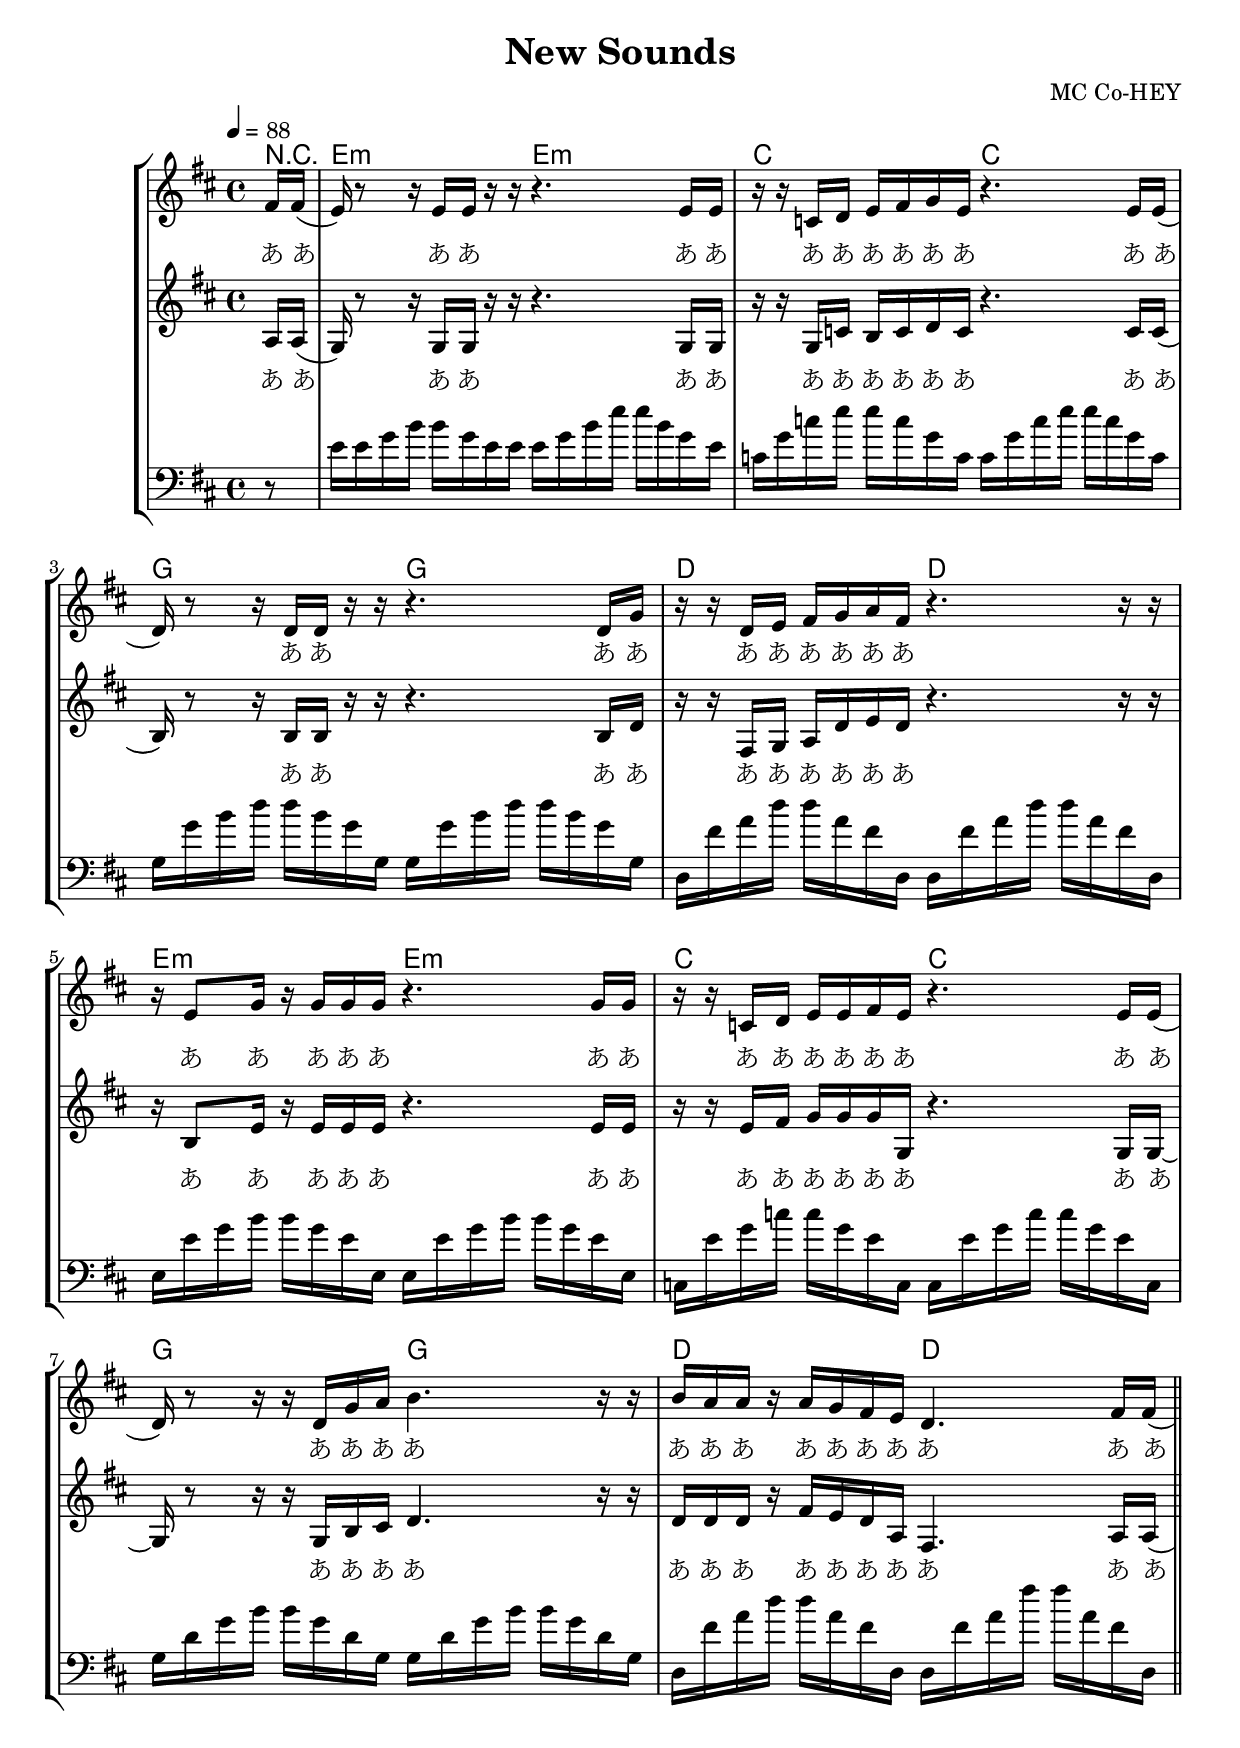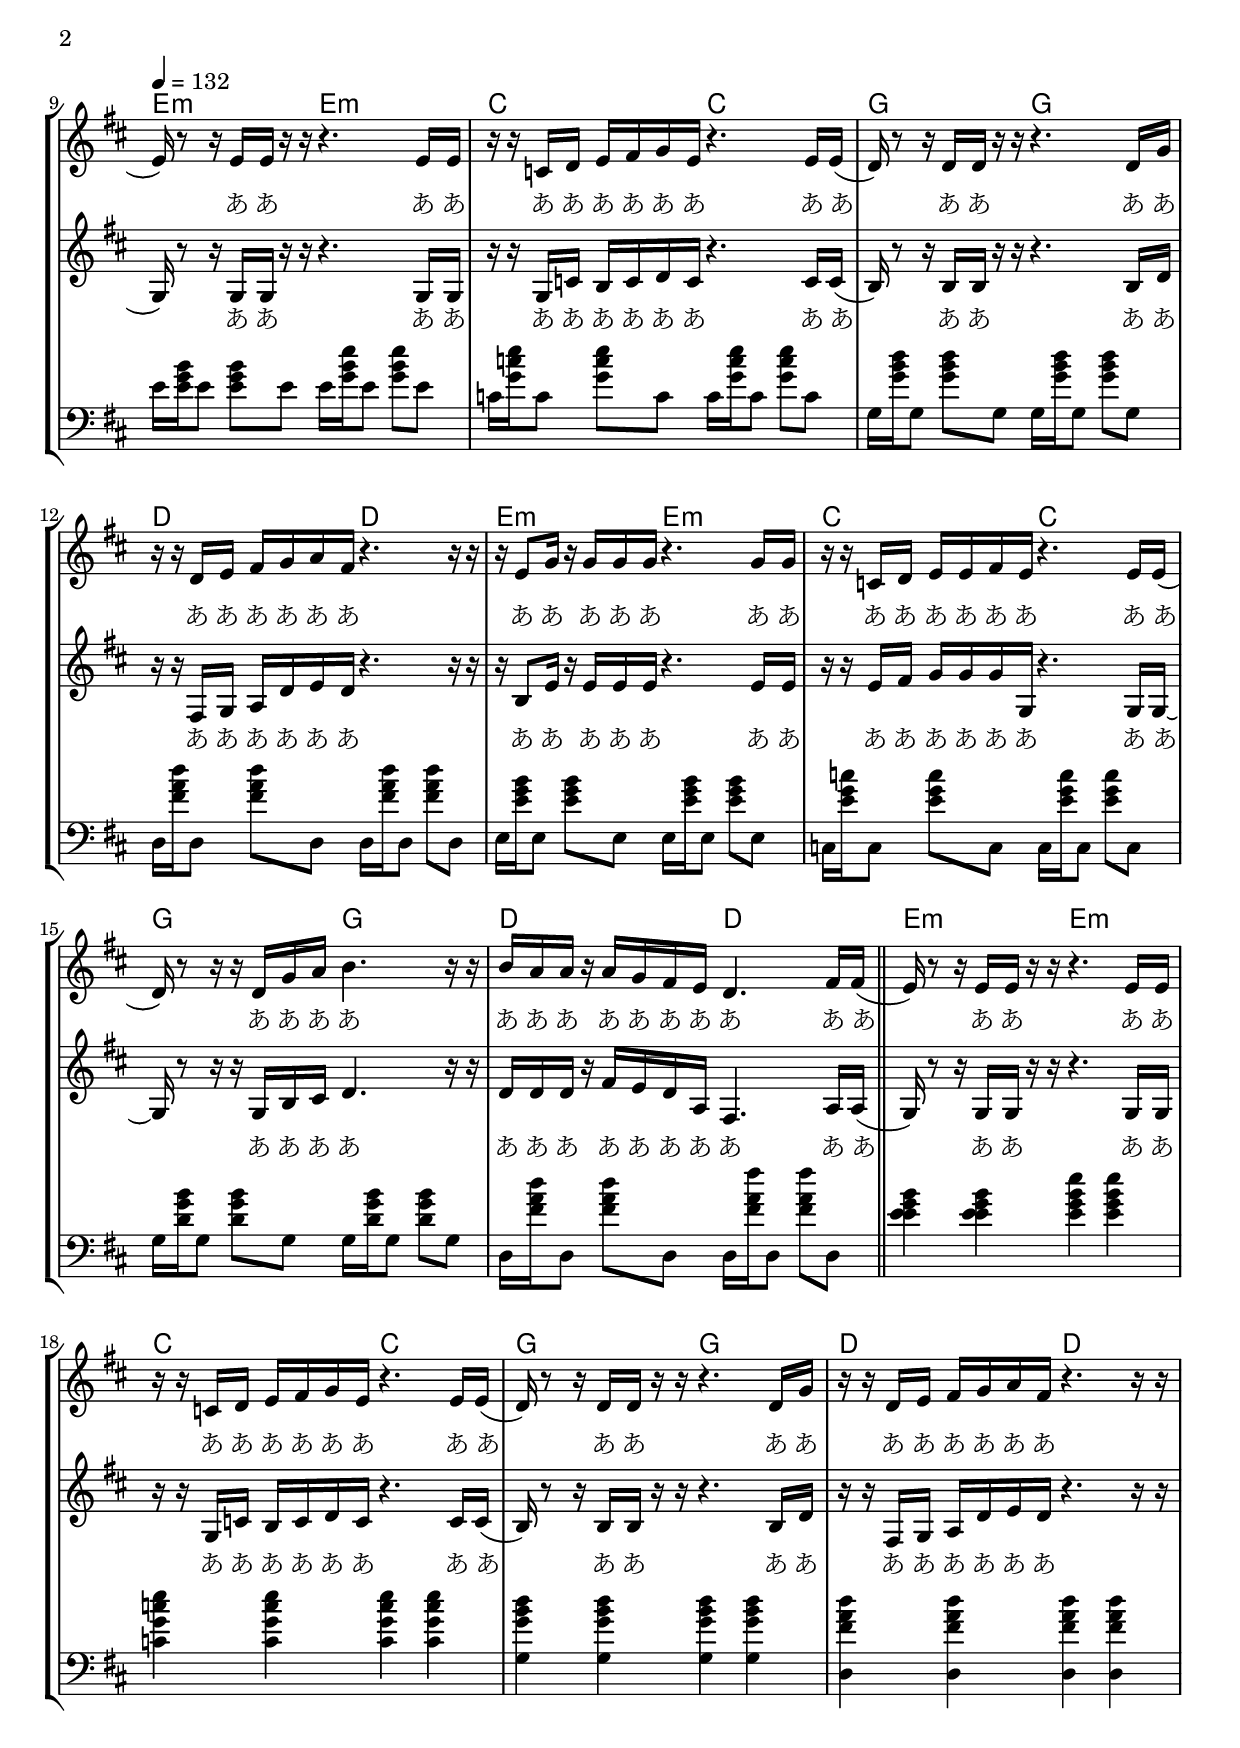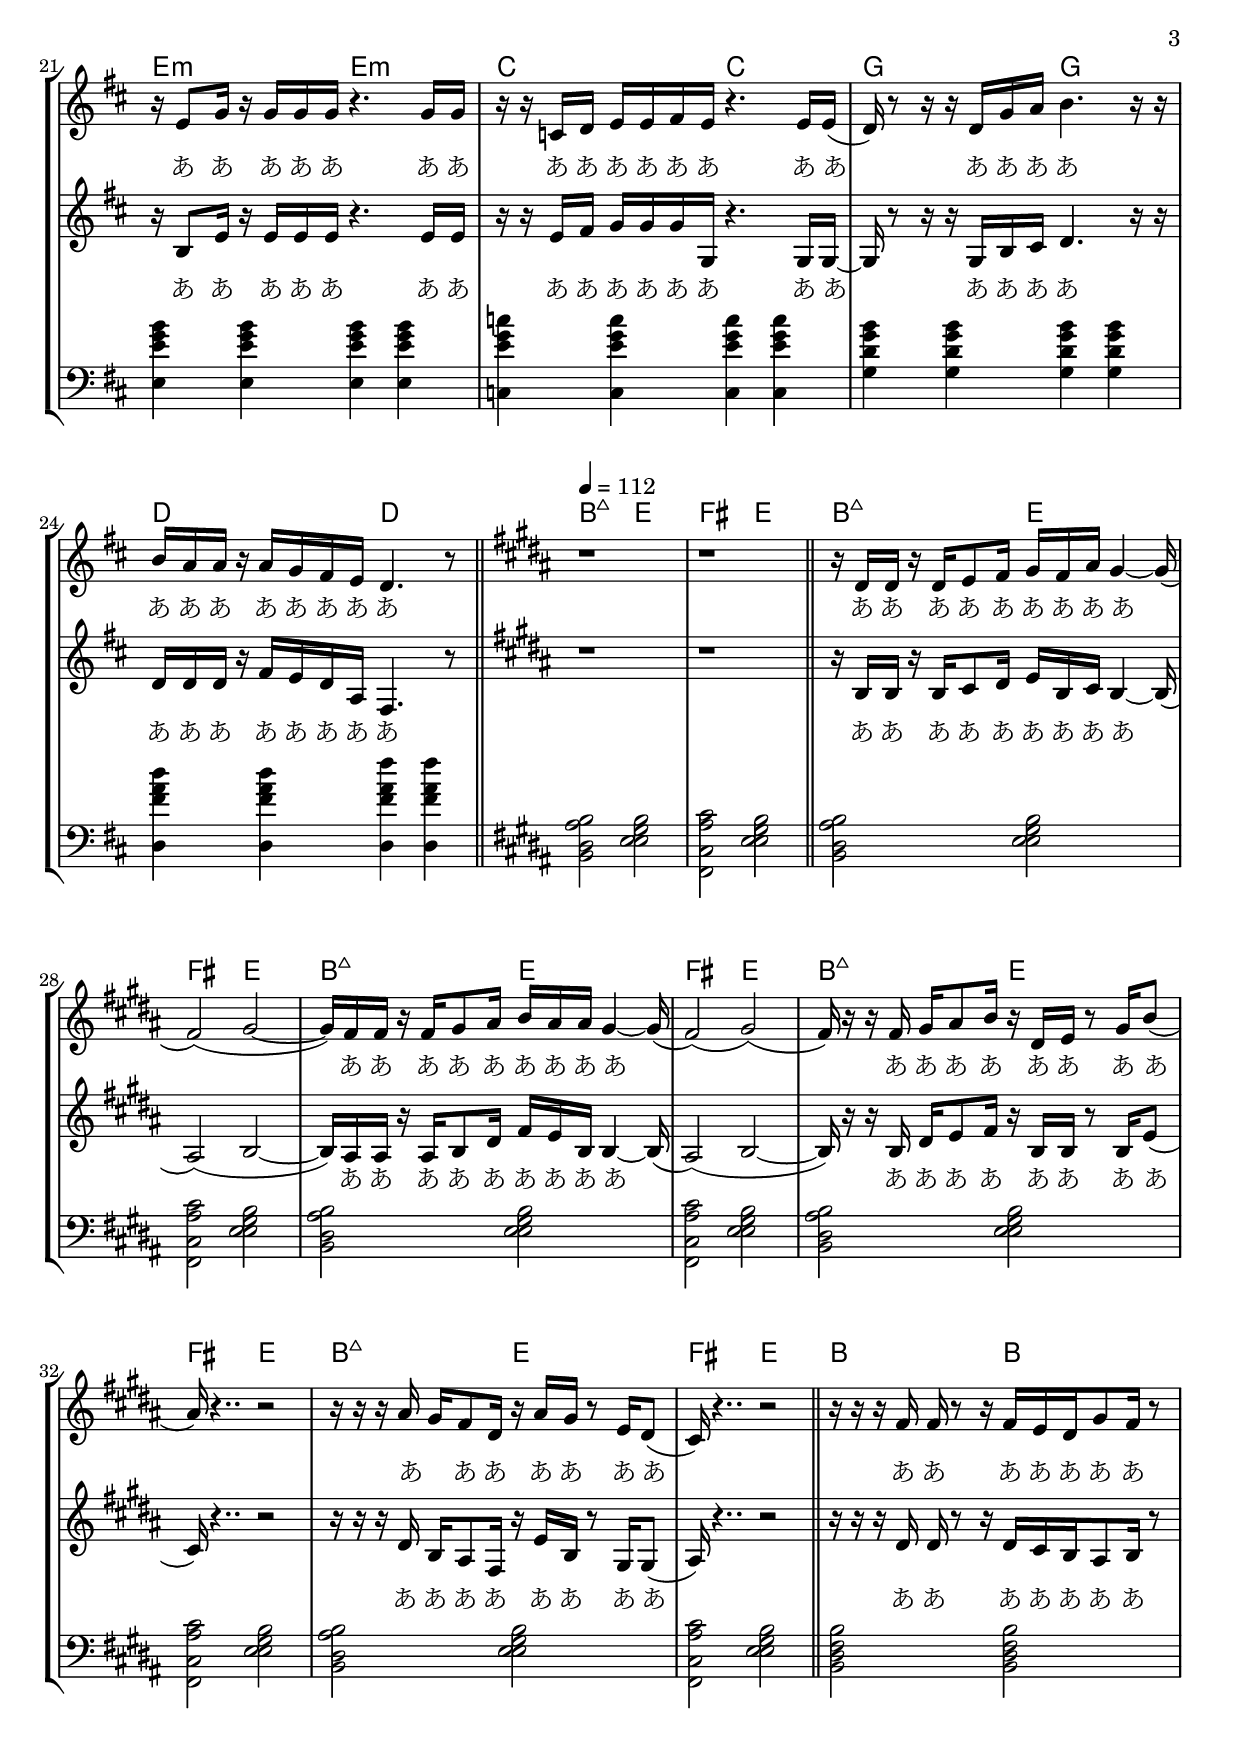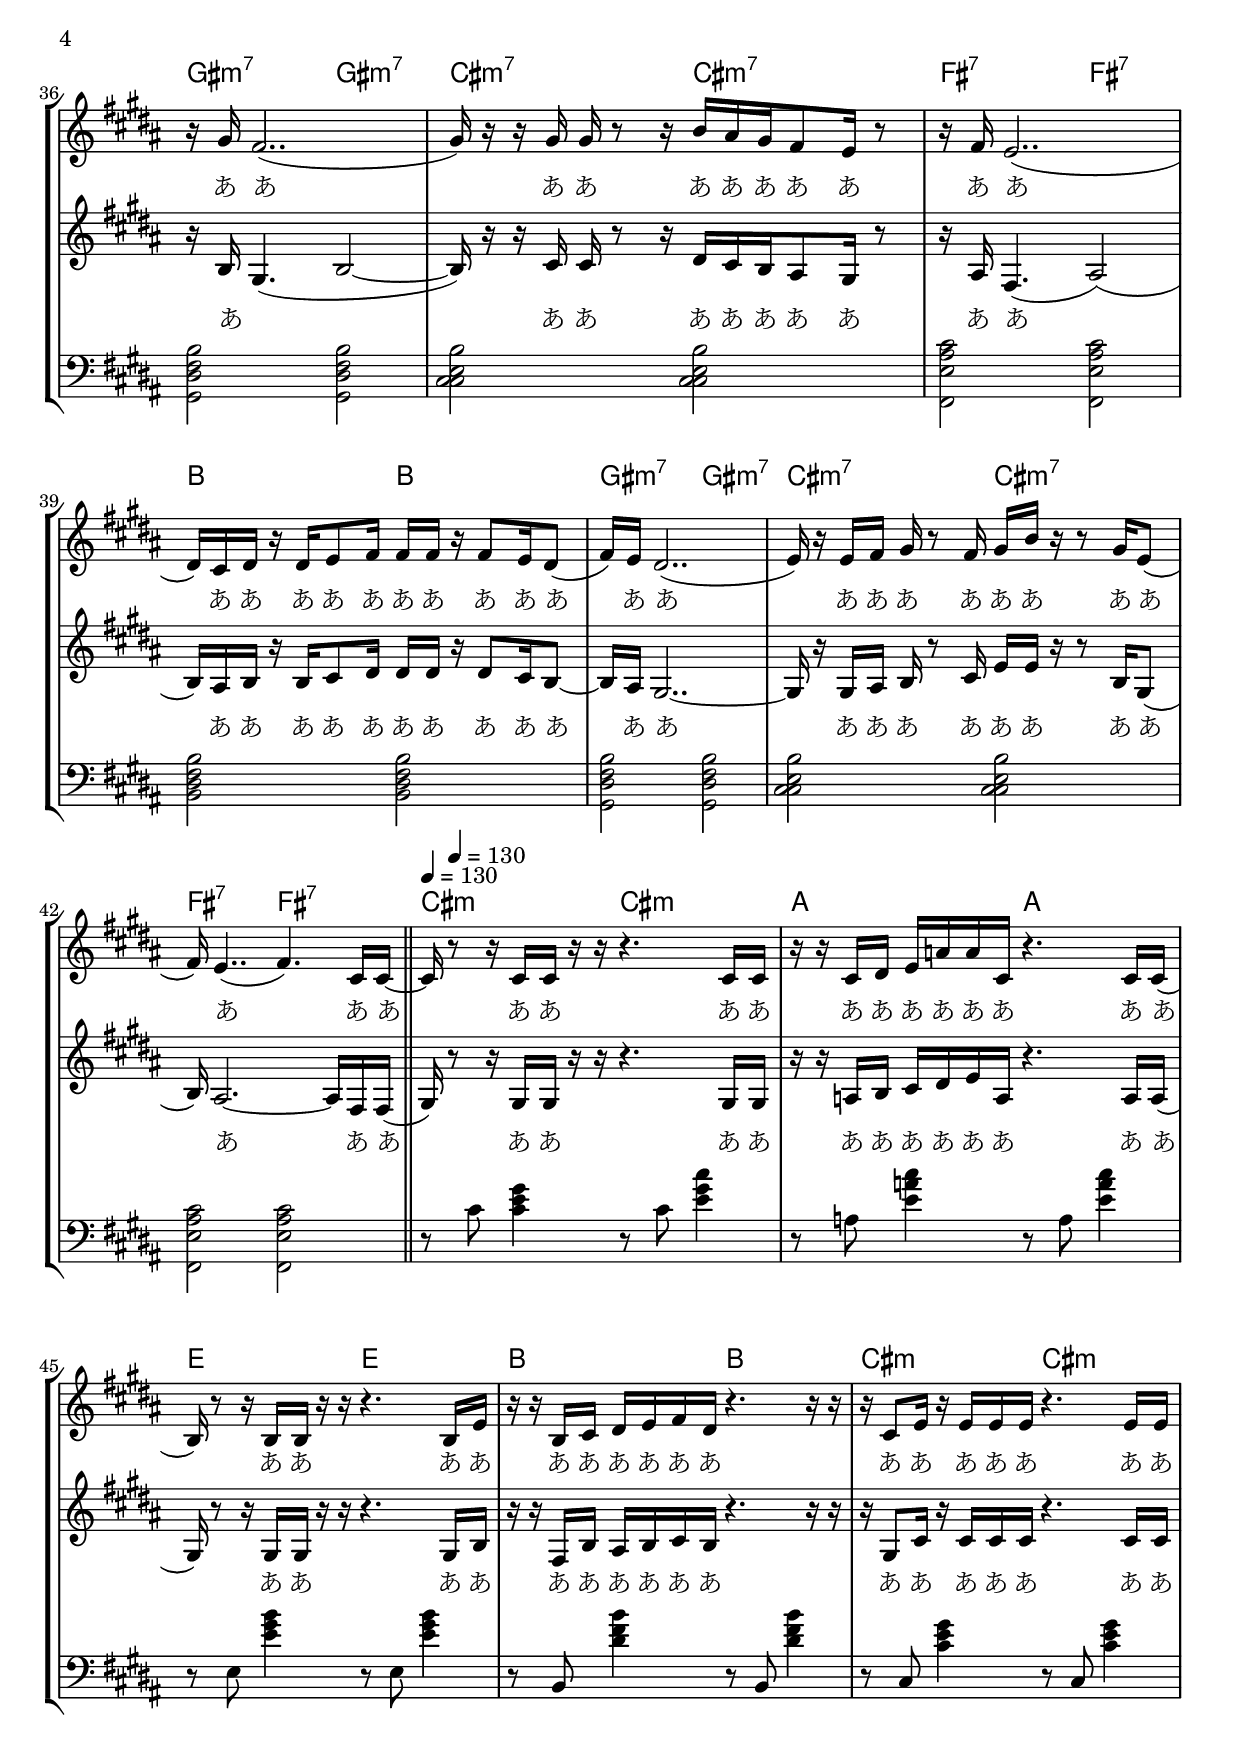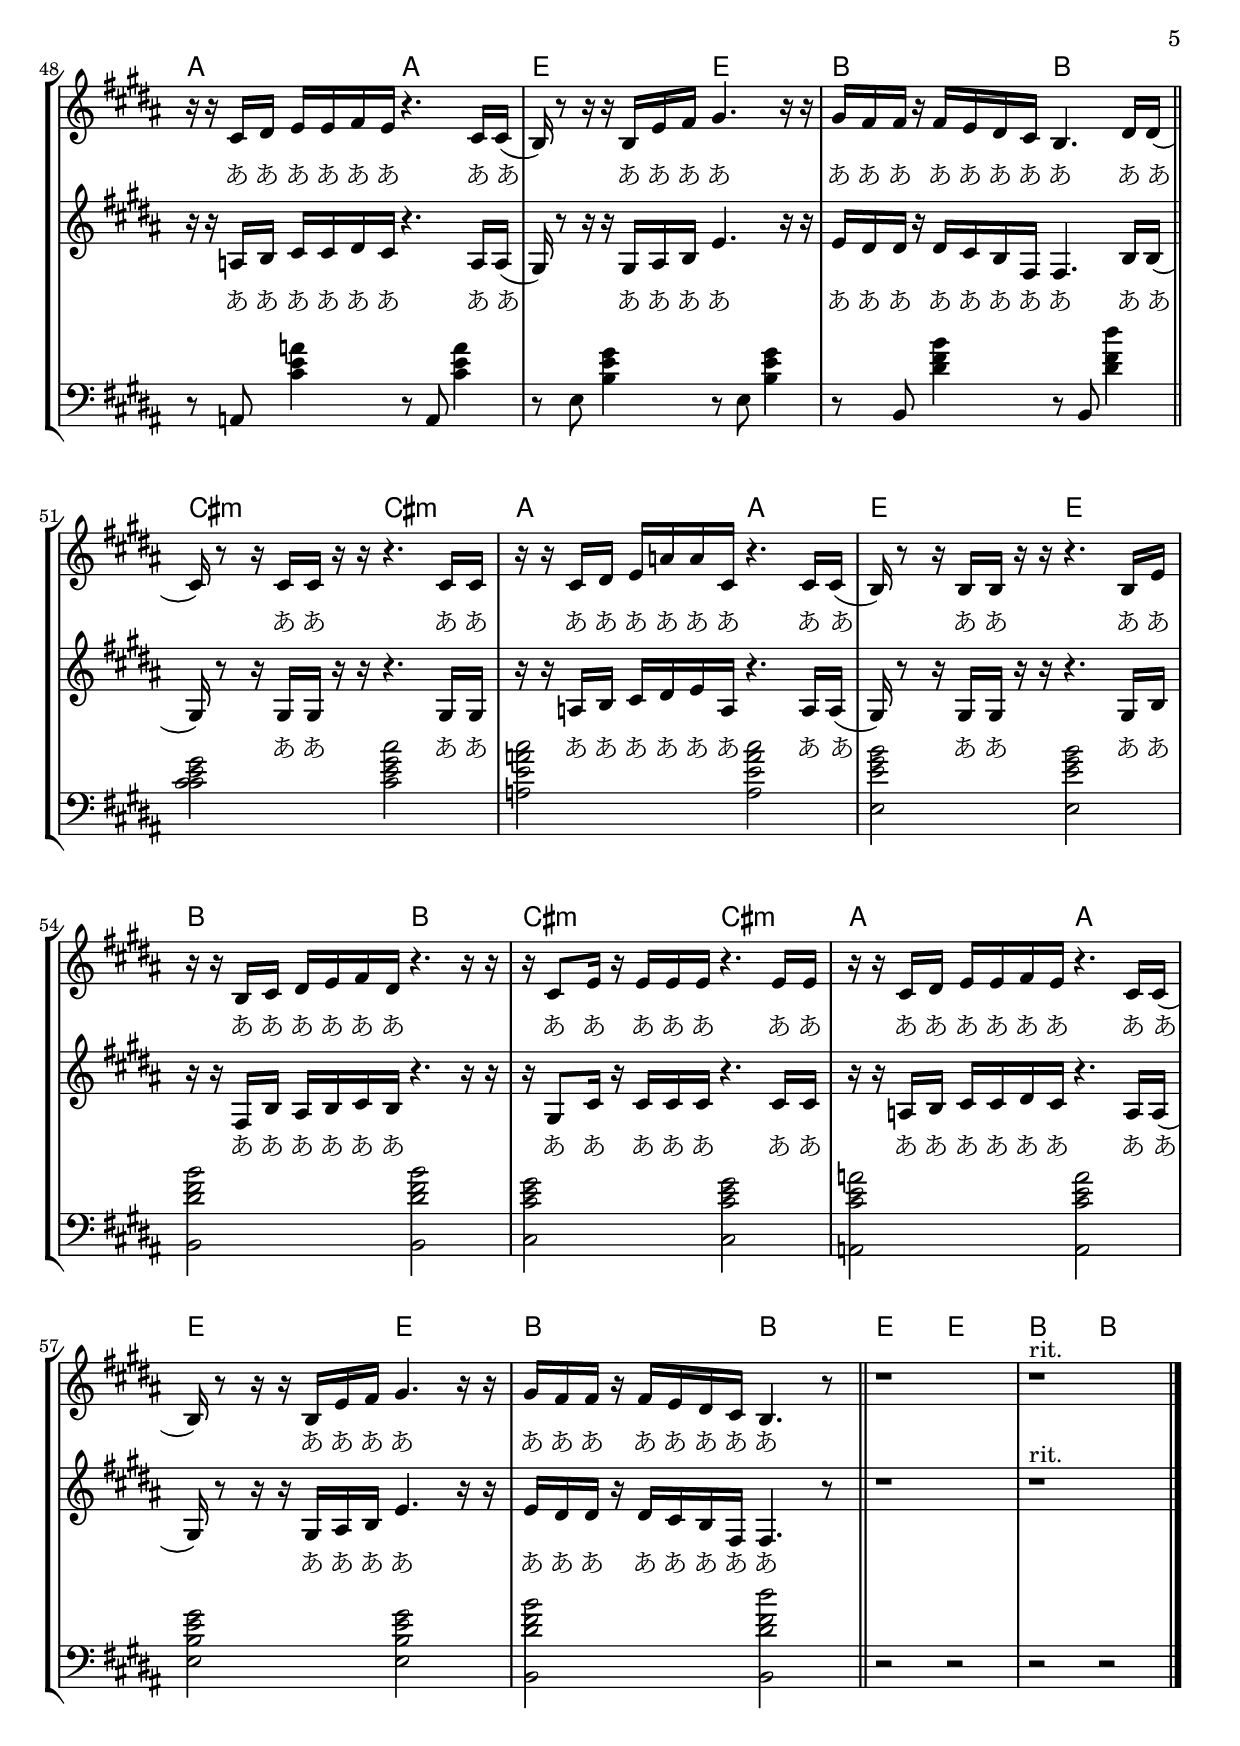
\version "2.12.1"

\header {
	title = \markup {"New Sounds"}
	composer = \markup \center-column {"MC Co-HEY"}
}

harmony = \chordmode {
		r8e2:m e:m c c g g d d e:m e:m c c g g d d 

	e:m e:m c c g g d d e:m e:m c c g g d d 

	e:m e:m c c g g d d e:m e:m c c g g d d 

	b:maj7 e fis e 

	b:maj7 e fis e b:maj7 e fis e b:maj7 e fis e b:maj7 e fis e 

	b b gis:min7 gis:min7 cis:min7 cis:min7 fis:7 fis:7 b b gis:min7 gis:min7 cis:min7 cis:min7 fis:7 fis:7 

	cis:m cis:m a a e e b b cis:m cis:m a a e e b b 

	cis:m cis:m a a e e b b cis:m cis:m a a e e b b 

	e e b b 
}

melody = {
	\set Staff.midiInstrument = #"Muted Trumpet"
	\partial 8*1
		\key d \major
	\tempo 4 = 88
fis'16  fis'16 
	(e'16)  r8  r16  e'16  e'16  r16  r16  r4.  e'16  e'16 
	r16  r16  c'16  d'16  e'16  fis'16  g'16  e'16  r4.  e'16  e'16 
	(d'16)  r8  r16  d'16  d'16  r16  r16  r4.  d'16  g'16 
	r16  r16  d'16  e'16  fis'16  g'16  a'16  fis'16  r4.  r16  r16 
	r16  e'8  g'16  r16  g'16  g'16  g'16  r4.  g'16  g'16 
	r16  r16  c'16  d'16  e'16  e'16  fis'16  e'16  r4.  e'16  e'16 
	(d'16)  r8  r16  r16  d'16  g'16  a'16  b'4.  r16  r16 
	b'16  a'16  a'16  r16  a'16  g'16  fis'16  e'16  d'4.  	\set Staff.midiInstrument = #"Lead 8 (bass+lead)"
	fis'16  fis'16 
	(	\tempo 4 = 132
e'16)  r8  r16  e'16  e'16  r16  r16  r4.  e'16  e'16 
	r16  r16  c'16  d'16  e'16  fis'16  g'16  e'16  r4.  e'16  e'16 
	(d'16)  r8  r16  d'16  d'16  r16  r16  r4.  d'16  g'16 
	r16  r16  d'16  e'16  fis'16  g'16  a'16  fis'16  r4.  r16  r16 
	r16  e'8  g'16  r16  g'16  g'16  g'16  r4.  g'16  g'16 
	r16  r16  c'16  d'16  e'16  e'16  fis'16  e'16  r4.  e'16  e'16 
	(d'16)  r8  r16  r16  d'16  g'16  a'16  b'4.  r16  r16 
	b'16  a'16  a'16  r16  a'16  g'16  fis'16  e'16  d'4.  	\set Staff.midiInstrument = #"Lead 8 (bass+lead)"
	fis'16  fis'16 
	(e'16)  r8  r16  e'16  e'16  r16  r16  r4.  e'16  e'16 
	r16  r16  c'16  d'16  e'16  fis'16  g'16  e'16  r4.  e'16  e'16 
	(d'16)  r8  r16  d'16  d'16  r16  r16  r4.  d'16  g'16 
	r16  r16  d'16  e'16  fis'16  g'16  a'16  fis'16  r4.  r16  r16 
	r16  e'8  g'16  r16  g'16  g'16  g'16  r4.  g'16  g'16 
	r16  r16  c'16  d'16  e'16  e'16  fis'16  e'16  r4.  e'16  e'16 
	(d'16)  r8  r16  r16  d'16  g'16  a'16  b'4.  r16  r16 
	b'16  a'16  a'16  r16  a'16  g'16  fis'16  e'16  d'4.  	r8 	\key b \major
	\tempo 4 = 112
	r1 | r1   
	\set Staff.midiInstrument = #"Electric Guitar (jazz)"
	r16 dis'16  dis'16  r16  dis'16  e'8  fis'16  gis'16  fis'16  ais'16  gis'4~gis'16 
	(fis'2)  (gis'2~ 
	gis'16)  fis'16  fis'16  r16  fis'16  gis'8  ais'16  b'16  ais'16  ais'16  gis'4~gis'16 
	(fis'2)  (gis'2) 
	(fis'16)  r16  r16  fis'16  gis'16  ais'8  b'16  r16  dis'16  e'16  r8  gis'16  b'8 
	(ais'16)  r4..  r2~ 
	r16  r16  r16  ais'16  gis'16  fis'8  dis'16  r16  ais'16  gis'16  r8  e'16  dis'8 
	(cis'16)  r4..  r2
	\set Staff.midiInstrument = #"Electric Guitar (jazz)"
	r16 r16  r16  fis'16  fis'16  r8  r16  fis'16  e'16  dis'16  gis'8  fis'16  r8 
	r16  gis'16  fis'2.. 
	(gis'16)  r16  r16  gis'16  gis'16  r8  r16  b'16  ais'16  gis'16  fis'8  e'16  r8 
	r16  fis'16  e'2.. 
	(dis'16)  cis'16  dis'16  r16  dis'16  e'8  fis'16  fis'16  fis'16  r16  fis'8  e'16  dis'8 
	(fis'16)  e'16  dis'2.. 
	(e'16)  r16  e'16  fis'16  gis'16  r8  fis'16  gis'16  b'16  r16  r8  gis'16  e'8 
	(fis'16)  e'4..  (fis'4.)  	\set Staff.midiInstrument = #"Electric Guitar (jazz)"
	cis'16  cis'16~ 
	cis'16  	\tempo 4 = 130
r8  r16  cis'16  cis'16  r16  r16  r4.  cis'16  cis'16 
	r16  r16  cis'16  dis'16  e'16  a'16  a'16  cis'16  r4.  cis'16  cis'16 
	(b16)  r8  r16  b16  b16  r16  r16  r4.  b16  e'16 
	r16  r16  b16  cis'16  dis'16  e'16  fis'16  dis'16  r4.  r16  r16 
	r16  cis'8  e'16  r16  e'16  e'16  e'16  r4.  e'16  e'16 
	r16  r16  cis'16  dis'16  e'16  e'16  fis'16  e'16  r4.  cis'16  cis'16 
	(b16)  r8  r16  r16  b16  e'16  fis'16  gis'4.  r16  r16 
	gis'16  fis'16  fis'16  r16  fis'16  e'16  dis'16  cis'16  b4.  	\set Staff.midiInstrument = #"Electric Guitar (jazz)"
	dis'16  dis'16 
	(cis'16)  r8  r16  cis'16  cis'16  r16  r16  r4.  cis'16  cis'16 
	r16  r16  cis'16  dis'16  e'16  a'16  a'16  cis'16  r4.  cis'16  cis'16 
	(b16)  r8  r16  b16  b16  r16  r16  r4.  b16  e'16 
	r16  r16  b16  cis'16  dis'16  e'16  fis'16  dis'16  r4.  r16  r16 
	r16  cis'8  e'16  r16  e'16  e'16  e'16  r4.  e'16  e'16 
	r16  r16  cis'16  dis'16  e'16  e'16  fis'16  e'16  r4.  cis'16  cis'16 
	(b16)  r8  r16  r16  b16  e'16  fis'16  gis'4.  r16  r16 
	gis'16  fis'16  fis'16  r16  fis'16  e'16  dis'16  cis'16  b4.  	r8 	r1 | r1^"rit." \bar "|."
}

words = \lyricmode {
	あ  あ  あ  あ  あ  あ  あ  あ  あ  あ  あ  あ  あ  あ  あ  あ  あ  あ  あ  あ  あ  あ  あ  あ  あ  あ  あ  あ  あ  あ  あ  あ  あ  あ  あ  あ  あ  あ  あ  あ  あ  あ  あ  あ  あ  あ  あ  あ  あ  あ  あ  
	あ  あ  あ  あ  あ  あ  あ  あ  あ  あ  あ  あ  あ  あ  あ  あ  あ  あ  あ  あ  あ  あ  あ  あ  あ  あ  あ  あ  あ  あ  あ  あ  あ  あ  あ  あ  あ  あ  あ  あ  あ  あ  あ  あ  あ  あ  あ  あ  あ  あ  あ  
	あ  あ  あ  あ  あ  あ  あ  あ  あ  あ  あ  あ  あ  あ  あ  あ  あ  あ  あ  あ  あ  あ  あ  あ  あ  あ  あ  あ  あ  あ  あ  あ  あ  あ  あ  あ  あ  あ  あ  あ  あ  あ  あ  あ  あ  あ  あ  あ  あ  あ  あ  
	
	あ  あ  あ  あ  あ  あ  あ  あ  あ  あ  あ  あ  あ  あ  あ  あ  あ  あ  あ  あ  あ  あ  あ  あ  あ  あ  あ  あ  あ  あ  あ  あ  あ  あ  
	あ  あ  あ  あ  あ  あ  あ  あ  あ  あ  あ  あ  あ  あ  あ  あ  あ  あ  あ  あ  あ  あ  あ  あ  あ  あ  あ  あ  あ  あ  あ  あ  あ  あ  あ  あ  あ  あ  あ  
	あ  あ  あ  あ  あ  あ  あ  あ  あ  あ  あ  あ  あ  あ  あ  あ  あ  あ  あ  あ  あ  あ  あ  あ  あ  あ  あ  あ  あ  あ  あ  あ  あ  あ  あ  あ  あ  あ  あ  あ  あ  あ  あ  あ  あ  あ  あ  あ  あ  あ  あ  
	あ  あ  あ  あ  あ  あ  あ  あ  あ  あ  あ  あ  あ  あ  あ  あ  あ  あ  あ  あ  あ  あ  あ  あ  あ  あ  あ  あ  あ  あ  あ  あ  あ  あ  あ  あ  あ  あ  あ  あ  あ  あ  あ  あ  あ  あ  あ  あ  あ  あ  あ  
	
}

secondmelody = {
	\set Staff.midiInstrument = #"Clav"
	\partial 8*1
		\key d \major
	\tempo 4 = 88
a16  a16 
	(g16)  r8  r16  g16  g16  r16  r16  r4.  g16  g16 
	r16  r16  g16  c'16  b16  c'16  d'16  c'16  r4.  c'16  c'16 
	(b16)  r8  r16  b16  b16  r16  r16  r4.  b16  d'16 
	r16  r16  fis16  g16  a16  d'16  e'16  d'16  r4.  r16  r16 
	r16  b8  e'16  r16  e'16  e'16  e'16  r4.  e'16  e'16 
	r16  r16  e'16  fis'16  g'16  g'16  g'16  g16  r4.  g16  g16~ 
	g16  r8  r16  r16  g16  b16  cis'16  d'4.  r16  r16 
	d'16  d'16  d'16  r16  fis'16  e'16  d'16  a16  fis4.  	\set Staff.midiInstrument = #"Reed organ"
	a16  a16 
	(	\tempo 4 = 132
g16)  r8  r16  g16  g16  r16  r16  r4.  g16  g16 
	r16  r16  g16  c'16  b16  c'16  d'16  c'16  r4.  c'16  c'16 
	(b16)  r8  r16  b16  b16  r16  r16  r4.  b16  d'16 
	r16  r16  fis16  g16  a16  d'16  e'16  d'16  r4.  r16  r16 
	r16  b8  e'16  r16  e'16  e'16  e'16  r4.  e'16  e'16 
	r16  r16  e'16  fis'16  g'16  g'16  g'16  g16  r4.  g16  g16~ 
	g16  r8  r16  r16  g16  b16  cis'16  d'4.  r16  r16 
	d'16  d'16  d'16  r16  fis'16  e'16  d'16  a16  fis4.  	\set Staff.midiInstrument = #"Reed organ"
	a16  a16 
	(g16)  r8  r16  g16  g16  r16  r16  r4.  g16  g16 
	r16  r16  g16  c'16  b16  c'16  d'16  c'16  r4.  c'16  c'16 
	(b16)  r8  r16  b16  b16  r16  r16  r4.  b16  d'16 
	r16  r16  fis16  g16  a16  d'16  e'16  d'16  r4.  r16  r16 
	r16  b8  e'16  r16  e'16  e'16  e'16  r4.  e'16  e'16 
	r16  r16  e'16  fis'16  g'16  g'16  g'16  g16  r4.  g16  g16~ 
	g16  r8  r16  r16  g16  b16  cis'16  d'4.  r16  r16 
	d'16  d'16  d'16  r16  fis'16  e'16  d'16  a16  fis4.  	r8 	\key b \major
	\tempo 4 = 112
	r1 | r1   
	\set Staff.midiInstrument = #"Electric Guitar (jazz)"
	r16 b16  b16  r16  b16  cis'8  dis'16  e'16  b16  cis'16  b4~b16 
	(ais2)  (b2~ 
	b16)  ais16  ais16  r16  ais16  b8  dis'16  fis'16  e'16  b16  b4~b16 
	(ais2)  (b2~ 
	b16)  r16  r16  b16  dis'16  e'8  fis'16  r16  b16  b16  r8  b16  e'8 
	(cis'16)  r4..  r2 
	r16  r16  r16  dis'16  b16  ais8  fis16  r16  e'16  b16  r8  gis16  gis8 
	(ais16)  r4..  r2
	\set Staff.midiInstrument = #"Electric Guitar (jazz)"
	r16 r16  r16  dis'16  dis'16  r8  r16  dis'16  cis'16  b16  ais8  b16  r8~ 
	r16  b16  gis4.  (b2~ 
	b16)  r16  r16  cis'16  cis'16  r8  r16  dis'16  cis'16  b16  ais8  gis16  r8 
	r16  ais16  fis4.  (ais2) 
	(b16)  ais16  b16  r16  b16  cis'8  dis'16  dis'16  dis'16  r16  dis'8  cis'16  b8~ 
	b16  ais16  gis2..~ 
	gis16  r16  gis16  ais16  b16  r8  cis'16  e'16  e'16  r16  r8  b16  gis8 
	(b16)  ais2.~ais16  	\set Staff.midiInstrument = #"Electric Guitar (jazz)"
	fis16  fis16 
	(	\tempo 4 = 130
gis16)  r8  r16  gis16  gis16  r16  r16  r4.  gis16  gis16 
	r16  r16  a16  b16  cis'16  dis'16  e'16  a16  r4.  a16  a16 
	(gis16)  r8  r16  gis16  gis16  r16  r16  r4.  gis16  b16 
	r16  r16  fis16  b16  ais16  b16  cis'16  b16  r4.  r16  r16 
	r16  gis8  cis'16  r16  cis'16  cis'16  cis'16  r4.  cis'16  cis'16 
	r16  r16  a16  b16  cis'16  cis'16  dis'16  cis'16  r4.  a16  a16 
	(gis16)  r8  r16  r16  gis16  ais16  b16  e'4.  r16  r16 
	e'16  dis'16  dis'16  r16  dis'16  cis'16  b16  fis16  fis4.  	\set Staff.midiInstrument = #"Electric Guitar (jazz)"
	b16  b16 
	(gis16)  r8  r16  gis16  gis16  r16  r16  r4.  gis16  gis16 
	r16  r16  a16  b16  cis'16  dis'16  e'16  a16  r4.  a16  a16 
	(gis16)  r8  r16  gis16  gis16  r16  r16  r4.  gis16  b16 
	r16  r16  fis16  b16  ais16  b16  cis'16  b16  r4.  r16  r16 
	r16  gis8  cis'16  r16  cis'16  cis'16  cis'16  r4.  cis'16  cis'16 
	r16  r16  a16  b16  cis'16  cis'16  dis'16  cis'16  r4.  a16  a16 
	(gis16)  r8  r16  r16  gis16  ais16  b16  e'4.  r16  r16 
	e'16  dis'16  dis'16  r16  dis'16  cis'16  b16  fis16  fis4.  	r8 	r1 | r1^"rit." \bar "|."
}

secondwords = \lyricmode {
	あ  あ  あ  あ  あ  あ  あ  あ  あ  あ  あ  あ  あ  あ  あ  あ  あ  あ  あ  あ  あ  あ  あ  あ  あ  あ  あ  あ  あ  あ  あ  あ  あ  あ  あ  あ  あ  あ  あ  あ  あ  あ  あ  あ  あ  あ  あ  あ  あ  あ  あ  
	あ  あ  あ  あ  あ  あ  あ  あ  あ  あ  あ  あ  あ  あ  あ  あ  あ  あ  あ  あ  あ  あ  あ  あ  あ  あ  あ  あ  あ  あ  あ  あ  あ  あ  あ  あ  あ  あ  あ  あ  あ  あ  あ  あ  あ  あ  あ  あ  あ  あ  あ  
	あ  あ  あ  あ  あ  あ  あ  あ  あ  あ  あ  あ  あ  あ  あ  あ  あ  あ  あ  あ  あ  あ  あ  あ  あ  あ  あ  あ  あ  あ  あ  あ  あ  あ  あ  あ  あ  あ  あ  あ  あ  あ  あ  あ  あ  あ  あ  あ  あ  あ  あ  
	
	あ  あ  あ  あ  あ  あ  あ  あ  あ  あ  あ  あ  あ  あ  あ  あ  あ  あ  あ  あ  あ  あ  あ  あ  あ  あ  あ  あ  あ  あ  あ  あ  あ  あ  
	あ  あ  あ  あ  あ  あ  あ  あ  あ  あ  あ  あ  あ  あ  あ  あ  あ  あ  あ  あ  あ  あ  あ  あ  あ  あ  あ  あ  あ  あ  あ  あ  あ  あ  あ  あ  あ  あ  あ  
	あ  あ  あ  あ  あ  あ  あ  あ  あ  あ  あ  あ  あ  あ  あ  あ  あ  あ  あ  あ  あ  あ  あ  あ  あ  あ  あ  あ  あ  あ  あ  あ  あ  あ  あ  あ  あ  あ  あ  あ  あ  あ  あ  あ  あ  あ  あ  あ  あ  あ  あ  
	あ  あ  あ  あ  あ  あ  あ  あ  あ  あ  あ  あ  あ  あ  あ  あ  あ  あ  あ  あ  あ  あ  あ  あ  あ  あ  あ  あ  あ  あ  あ  あ  あ  あ  あ  あ  あ  あ  あ  あ  あ  あ  あ  あ  あ  あ  あ  あ  あ  あ  あ  
	
}

tempochange = {
	\tempo 4 = 88
	r1 | r1 | r1 | r1 | r1 | r1 | r1 | r1 \bar "||"
	\tempo 4 = 132
	r1 | r1 | r1 | r1 | r1 | r1 | r1 | r1 \bar "||"
	\tempo 4 = 132
	r1 | r1 | r1 | r1 | r1 | r1 | r1 | r1 \bar "||"
	\tempo 4 = 112
	r1 | r1 \bar "||"
	\tempo 4 = 112
	r1 | r1 | r1 | r1 | r1 | r1 | r1 | r1 \bar "||"
	\tempo 4 = 112
	r1 | r1 | r1 | r1 | r1 | r1 | r1 | r1 \bar "||"
	\tempo 4 = 130
	r1 | r1 | r1 | r1 | r1 | r1 | r1 | r1 \bar "||"
	\tempo 4 = 130
	r1 | r1 | r1 | r1 | r1 | r1 | r1 | r1 \bar "||"
	\tempo 4 = 130
	r1 | \tempo 4 = 97 r2 \tempo 4 = 86 r2 \bar "|."
}

mainacc = {
	\clef bass
	\set Staff.midiInstrument = #"Electric Guitar (clean)"
	\key d \major
	\tempo 4 = 88
	\partial 8*1
	r8	e'16 e' g' b' b' g' e' e'
	e'16 g' b' e'' e'' b' g' e'
	c'16 g' c'' e'' e'' c'' g' c'
	c'16 g' c'' e'' e'' c'' g' c'
	g16 g' b' d'' d'' b' g' g
	g16 g' b' d'' d'' b' g' g
	d16 fis' a' d'' d'' a' fis' d
	d16 fis' a' d'' d'' a' fis' d
	e16 e' g' b' b' g' e' e
	e16 e' g' b' b' g' e' e
	c16 e' g' c'' c'' g' e' c
	c16 e' g' c'' c'' g' e' c
	g16 d' g' b' b' g' d' g
	g16 d' g' b' b' g' d' g
	d16 fis' a' d'' d'' a' fis' d
	d16 fis' a' fis'' fis'' a' fis' d
	\bar "||"

	\set Staff.midiInstrument = #"Acoustic Guitar (nylon)"
	\tempo 4 = 132
	e'16 <e' g' b'>16 e'8 <e' g' b'>8 e'8
	e'16 <g' b' e''>16 e'8 <g' b' e''>8 e'8
	c'16 <g' c'' e''>16 c'8 <g' c'' e''>8 c'8
	c'16 <g' c'' e''>16 c'8 <g' c'' e''>8 c'8
	g16 <g' b' d''>16 g8 <g' b' d''>8 g8
	g16 <g' b' d''>16 g8 <g' b' d''>8 g8
	d16 <fis' a' d''>16 d8 <fis' a' d''>8 d8
	d16 <fis' a' d''>16 d8 <fis' a' d''>8 d8
	e16 <e' g' b'>16 e8 <e' g' b'>8 e8
	e16 <e' g' b'>16 e8 <e' g' b'>8 e8
	c16 <e' g' c''>16 c8 <e' g' c''>8 c8
	c16 <e' g' c''>16 c8 <e' g' c''>8 c8
	g16 <d' g' b'>16 g8 <d' g' b'>8 g8
	g16 <d' g' b'>16 g8 <d' g' b'>8 g8
	d16 <fis' a' d''>16 d8 <fis' a' d''>8 d8
	d16 <fis' a' fis''>16 d8 <fis' a' fis''>8 d8
	\bar "||"

	\set Staff.midiInstrument = #"Church organ"
	<e' e' g' b'>4 <e' e' g' b'>4
	<e' g' b' e''>4 <e' g' b' e''>4
	<c' g' c'' e''>4 <c' g' c'' e''>4
	<c' g' c'' e''>4 <c' g' c'' e''>4
	<g g' b' d''>4 <g g' b' d''>4
	<g g' b' d''>4 <g g' b' d''>4
	<d fis' a' d''>4 <d fis' a' d''>4
	<d fis' a' d''>4 <d fis' a' d''>4
	<e e' g' b'>4 <e e' g' b'>4
	<e e' g' b'>4 <e e' g' b'>4
	<c e' g' c''>4 <c e' g' c''>4
	<c e' g' c''>4 <c e' g' c''>4
	<g d' g' b'>4 <g d' g' b'>4
	<g d' g' b'>4 <g d' g' b'>4
	<d fis' a' d''>4 <d fis' a' d''>4
	<d fis' a' fis''>4 <d fis' a' fis''>4
	\bar "||"

	\set Staff.midiInstrument = #"Pad 1 (new age)"
	\key b \major
	\tempo 4 = 112
	<b, dis ais b>2
	<e e gis b>2
	<fis, cis ais cis'>2
	<e e gis b>2
	\bar "||"

	\set Staff.midiInstrument = #"Pad 1 (new age)"
	<b, dis ais b>2
	<e e gis b>2
	<fis, cis ais cis'>2
	<e e gis b>2
	<b, dis ais b>2
	<e e gis b>2
	<fis, cis ais cis'>2
	<e e gis b>2
	<b, dis ais b>2
	<e e gis b>2
	<fis, cis ais cis'>2
	<e e gis b>2
	<b, dis ais b>2
	<e e gis b>2
	<fis, cis ais cis'>2
	<e e gis b>2
	\bar "||"

	\set Staff.midiInstrument = #"Pad 1 (new age)"
	<b, dis fis b>2
	<b, dis fis b>2
	<gis, dis fis b>2
	<gis, dis fis b>2
	<cis cis e b>2
	<cis cis e b>2
	<fis, e ais cis'>2
	<fis, e ais cis'>2
	<b, dis fis b>2
	<b, dis fis b>2
	<gis, dis fis b>2
	<gis, dis fis b>2
	<cis cis e b>2
	<cis cis e b>2
	<fis, e ais cis'>2
	<fis, e ais cis'>2
	\bar "||"

	\set Staff.midiInstrument = #"Pizzicato Strings"
	\tempo 4 = 130
	r8 cis' <cis' e' gis'>4
	r8 cis' <e' gis' cis''>4
	r8 a <e' a' cis''>4
	r8 a <e' a' cis''>4
	r8 e <e' gis' b'>4
	r8 e <e' gis' b'>4
	r8 b, <dis' fis' b'>4
	r8 b, <dis' fis' b'>4
	r8 cis <cis' e' gis'>4
	r8 cis <cis' e' gis'>4
	r8 a, <cis' e' a'>4
	r8 a, <cis' e' a'>4
	r8 e <b e' gis'>4
	r8 e <b e' gis'>4
	r8 b, <dis' fis' b'>4
	r8 b, <dis' fis' dis''>4
	\bar "||"

	\set Staff.midiInstrument = #"Pad 4 (choir)"
	<cis' cis' e' gis'>2
	<cis' e' gis' cis''>2
	<a e' a' cis''>2
	<a e' a' cis''>2
	<e e' gis' b'>2
	<e e' gis' b'>2
	<b, dis' fis' b'>2
	<b, dis' fis' b'>2
	<cis cis' e' gis'>2
	<cis cis' e' gis'>2
	<a, cis' e' a'>2
	<a, cis' e' a'>2
	<e b e' gis'>2
	<e b e' gis'>2
	<b, dis' fis' b'>2
	<b, dis' fis' dis''>2
	\bar "||"

	\set Staff.midiInstrument = #"Acoustic grand"
	r2
	r2
	r2
	r2
	\bar "|."
}

subacc = {
	\clef bass
	\set Staff.midiInstrument = #"Honky-tonk"
	\key d \major
	\tempo 4 = 88
	\partial 8*1
	r8	r8 e' <e' g' b'>4
	r8 e' <g' b' e''>4
	r8 c' <g' c'' e''>4
	r8 c' <g' c'' e''>4
	r8 g <g' b' d''>4
	r8 g <g' b' d''>4
	r8 d <fis' a' d''>4
	r8 d <fis' a' d''>4
	r8 e <e' g' b'>4
	r8 e <e' g' b'>4
	r8 c <e' g' c''>4
	r8 c <e' g' c''>4
	r8 g <d' g' b'>4
	r8 g <d' g' b'>4
	r8 d <fis' a' d''>4
	r8 d <fis' a' fis''>4
	\bar "||"

	\set Staff.midiInstrument = #"Electric Grand"
	\tempo 4 = 132
	<e' e' g' b'>4 <e' e' g' b'>4
	<e' g' b' e''>4 <e' g' b' e''>4
	<c' g' c'' e''>4 <c' g' c'' e''>4
	<c' g' c'' e''>4 <c' g' c'' e''>4
	<g g' b' d''>4 <g g' b' d''>4
	<g g' b' d''>4 <g g' b' d''>4
	<d fis' a' d''>4 <d fis' a' d''>4
	<d fis' a' d''>4 <d fis' a' d''>4
	<e e' g' b'>4 <e e' g' b'>4
	<e e' g' b'>4 <e e' g' b'>4
	<c e' g' c''>4 <c e' g' c''>4
	<c e' g' c''>4 <c e' g' c''>4
	<g d' g' b'>4 <g d' g' b'>4
	<g d' g' b'>4 <g d' g' b'>4
	<d fis' a' d''>4 <d fis' a' d''>4
	<d fis' a' fis''>4 <d fis' a' fis''>4
	\bar "||"

	\set Staff.midiInstrument = #"Electric Grand"
	e'16 e' g' b' b' g' e' e'
	e'16 g' b' e'' e'' b' g' e'
	c'16 g' c'' e'' e'' c'' g' c'
	c'16 g' c'' e'' e'' c'' g' c'
	g16 g' b' d'' d'' b' g' g
	g16 g' b' d'' d'' b' g' g
	d16 fis' a' d'' d'' a' fis' d
	d16 fis' a' d'' d'' a' fis' d
	e16 e' g' b' b' g' e' e
	e16 e' g' b' b' g' e' e
	c16 e' g' c'' c'' g' e' c
	c16 e' g' c'' c'' g' e' c
	g16 d' g' b' b' g' d' g
	g16 d' g' b' b' g' d' g
	d16 fis' a' d'' d'' a' fis' d
	d16 fis' a' fis'' fis'' a' fis' d
	\bar "||"

	\set Staff.midiInstrument = #"Synthbrass 2"
	\key b \major
	\tempo 4 = 112
	b,4.b,8
	e4.e8
	fis,4.fis,8
	e4.e8
	\bar "||"

	\set Staff.midiInstrument = #"Synthbrass 2"
	b,4.b,8
	e4.e8
	fis,4.fis,8
	e4.e8
	b,4.b,8
	e4.e8
	fis,4.fis,8
	e4.e8
	b,4.b,8
	e4.e8
	fis,4.fis,8
	e4.e8
	b,4.b,8
	e4.e8
	fis,4.fis,8
	e4.e8
	\bar "||"

	\set Staff.midiInstrument = #"Synthbrass 2"
	b,4.b,8
	b,4.b,8
	gis,4.gis,8
	gis,4.gis,8
	cis4.cis8
	cis4.cis8
	fis,4.fis,8
	fis,4.fis,8
	b,4.b,8
	b,4.b,8
	gis,4.gis,8
	gis,4.gis,8
	cis4.cis8
	cis4.cis8
	fis,4.fis,8
	fis,4.fis,8
	\bar "||"

	\set Staff.midiInstrument = #"Synthstrings 1"
	\tempo 4 = 130
	cis'16 cis' e' gis' cis' cis' e' gis'
	cis'16 e' gis' cis'' cis' e' gis' cis''
	a16 e' a' cis'' a e' a' cis''
	a16 e' a' cis'' a e' a' cis''
	e16 e' gis' b' e e' gis' b'
	e16 e' gis' b' e e' gis' b'
	b,16 dis' fis' b' b, dis' fis' b'
	b,16 dis' fis' b' b, dis' fis' b'
	cis16 cis' e' gis' cis cis' e' gis'
	cis16 cis' e' gis' cis cis' e' gis'
	a,16 cis' e' a' a, cis' e' a'
	a,16 cis' e' a' a, cis' e' a'
	e16 b e' gis' e b e' gis'
	e16 b e' gis' e b e' gis'
	b,16 dis' fis' b' b, dis' fis' b'
	b,16 dis' fis' dis'' b, dis' fis' dis''
	\bar "||"

	\set Staff.midiInstrument = #"Synthstrings 1"
	cis'16 cis' e' gis' cis' cis' e' gis'
	cis'16 e' gis' cis'' cis' e' gis' cis''
	a16 e' a' cis'' a e' a' cis''
	a16 e' a' cis'' a e' a' cis''
	e16 e' gis' b' e e' gis' b'
	e16 e' gis' b' e e' gis' b'
	b,16 dis' fis' b' b, dis' fis' b'
	b,16 dis' fis' b' b, dis' fis' b'
	cis16 cis' e' gis' cis cis' e' gis'
	cis16 cis' e' gis' cis cis' e' gis'
	a,16 cis' e' a' a, cis' e' a'
	a,16 cis' e' a' a, cis' e' a'
	e16 b e' gis' e b e' gis'
	e16 b e' gis' e b e' gis'
	b,16 dis' fis' b' b, dis' fis' b'
	b,16 dis' fis' dis'' b, dis' fis' dis''
	\bar "||"

	\set Staff.midiInstrument = #"Synthstrings 1"
	<e b e' gis'>2
	<e b e' gis'>2
	<b, dis' fis' b'>2
	<b, dis' fis' dis''>2
	\bar "|."
}

percA = {
	\drummode {
	\partial 8*1
	r8	\times 16/12{ hh8. hh8. hh8. hh8. } |\times 16/12{ hh8. hh8. hh8. hh8. } |\times 16/12{ hh8. hh8. hh8. hh8. } |\times 16/12{ hh8. hh8. hh8. hh8. } |\times 16/12{ hh8. hh8. hh8. hh8. } |\times 16/12{ hh8. hh8. hh8. hh8. } |\times 16/12{ hh8. hh8. hh8. hh8. } |\times 16/12{ r8. hh4 hh8 hh8. } \bar "||"
	r2 hho2  |r2 hho2  |r2 hho2  |r2 hho2  |r2 hho2  |r2 hho2  |r2 hho2  |r2 hho2  \bar "||"
	r1  |hh4 hh4 hh4 hh4  |r1  |hh4 hh4 hh4 hh4  |r1  |hh4 hh4 hh4 hh4  |r1  |hh4 hh4 hh2  \bar "||"
	r1 |r1 \bar "||"
	cymr4 cymr4 cymr4 cymr4  |cymr4 cymr8 cymr16 cymr16 cymr4 cymr4  |cymr4 cymr4 cymr4 cymr4  |cymr4 cymr2.  |cymr4 cymr4 cymr4 cymr4  |cymr4 cymr8 cymr16 cymr16 cymr4 cymr4  |cymr4 cymr4 cymr4 cymr4  |cymr4 cymr2.  \bar "||"
	r8 cymr16 cymr16 cymr8 cymr16 cymr16 cymr8 cymr16 cymr16 cymr8 cymr8  |cymr8 cymr16 cymr16 cymr8 cymr16 cymr16 cymr8 cymr16 cymr16 cymr8 cymr8  |cymr8 cymr16 cymr16 cymr8 cymr16 cymr16 cymr8 cymr16 cymr16 cymr8 cymr16 cymr16  |cymr8 cymr16 cymr16 cymr8 cymr16 cymr16 cymr8 cymr16 cymr16 cymr8 cymr8  |r8 cymr16 cymr16 cymr8 cymr16 cymr16 cymr8 cymr16 cymr16 cymr8 cymr8  |cymr8 cymr16 cymr16 cymr8 cymr16 cymr16 cymr8 cymr16 cymr16 cymr8 cymr8  |cymr8 cymr16 cymr16 cymr8 cymr16 cymr16 cymr8 cymr16 cymr16 cymr8 cymr16 cymr16  |cymr8 cymr16 cymr16 cymr8 cymr16 cymr16 cymr8 cymr16 cymr16 cymr8 cymr8  \bar "||"
	r4 hh4 hh4 hh4  |hh4 hh4 hh4 hh4  |hh4 hh4 hh4 hh4  |hh4 hh4 hh4 hh4  |r4 hh4 hh4 hh4  |hh4 hh4 hh4 hh4  |hh4 hh4 hh4 hh4  |r1  \bar "||"
	r1  |hh4 hh4 hh4 hh4  |r1  |hh4 hh4 hh4 hh4  |r1  |hh4 hh4 hh4 hh4  |r1  |hh4 hh4 hh2  \bar "||"
	cymr4 cymr4 cymr4 cymr4  |cymr4 cymr8 cymr16 cymr16 cymr4 cymr4  \bar "|."
	}
}

percB = {
	\drummode {
	\partial 8*1
	r8	\times 16/12{ r8. sn4. sn8. } |\times 16/12{ r8. sn4. sn8 sn16 } |\times 16/12{ r8. sn4. sn8. } |\times 16/12{ r8. sn4. sn8 sn16 } |\times 16/12{ r8. sn4. sn8. } |\times 16/12{ r8. sn4. sn8 sn16 } |\times 16/12{ r8. sn4. sn8. } |\times 16/12{ sn16 sn4 r16 sn8 sn4 } \bar "||"
	r8 hh16 hh16 hh8 hh16 hh8. hh16 hh16 hh8 hh16 hh16  |hh8 hh16 hh16 hh8 hh16 hh8. hh16 hh16 hh8 hh8  |hh8 hh16 hh16 hh8 hh16 hh8. hh16 hh16 hh8 hh16 hh16  |hh8 hh16 hh16 hh8 hh16 hh8. hh16 hh16 hh8 hh8  |r8 hh16 hh16 hh8 hh16 hh8. hh16 hh16 hh8 hh16 hh16  |hh8 hh16 hh16 hh8 hh16 hh8. hh16 hh16 hh8 hh8  |hh8 hh16 hh16 hh8 hh16 hh8. hh16 hh16 hh8 hh16 hh16  |hh8 hh16 hh16 hh8 hh16 hh8 hh4. r16  \bar "||"
	sn4 sn4 sn4 sn4  |r4 sn2 sn8. sn16  |sn4 sn4 sn4 sn4  |r4 sn2 sn8. sn16  |sn4 sn4 sn4 sn4  |r4 sn2 sn8. sn16  |sn4 sn4 sn4 sn4  |r4 sn4 r16 sn16 sn16 sn16 sn16 sn16 sn16 sn16  \bar "||"
	r1 |r1 \bar "||"
	r2 sn2  |r2 sn2  |r2 sn2  |r8 sn8 sn2.  |r2 sn2  |r2 sn2  |r2 sn2  |r8 sn8 sn2.  \bar "||"
	r4 sn2 sn4  |r4 sn8 sn4. sn4  |r4 sn2 sn4  |r4 sn8 sn4. sn4  |r4 sn2 sn4  |r4 sn8 sn4. sn4  |r4 sn2 sn4  |r4 sn2 sn8 sn16 sn16  \bar "||"
	r4 sn8 sn4. sn4  |r4 sn8 sn4. sn4  |r4 sn8 sn4. sn4  |r4 sn8 sn4. sn4  |r4 sn8 sn4. sn4  |r4 sn8 sn4. sn4  |r4 sn8 sn4. sn4  |sn16 sn16 sn16 sn16 sn16 sn16 sn16 sn16 sn16 sn16 sn16 sn16 sn16 sn16 sn16 sn16  \bar "||"
	sn4 sn4 sn4 sn4  |r4 sn2 sn8. sn16  |sn4 sn4 sn4 sn4  |r4 sn2 sn8. sn16  |sn4 sn4 sn4 sn4  |r4 sn2 sn8. sn16  |sn4 sn4 sn4 sn4  |r4 sn4 r16 sn16 sn16 sn16 sn16 sn16 sn16 sn16  \bar "||"
	r2 sn2  |r2 sn2  \bar "|."
	}
}

percC = {
	\drummode {
	\partial 8*1
	r8	\times 16/12{ bd4 r16 bd16 bd4. } |\times 16/12{ bd4 r16 bd16 bd4. } |\times 16/12{ bd4 r16 bd16 bd4. } |\times 16/12{ bd4 r16 bd16 bd4. } |\times 16/12{ bd4 r16 bd16 bd4. } |\times 16/12{ bd4 r16 bd16 bd4. } |\times 16/12{ bd4 r16 bd16 bd4. } |\times 16/12{ r8 bd16 bd8 bd16 bd8 bd16 bd8 bd16 } \bar "||"
	r4 sn2 sn4  |r4 sn2 sn4  |r4 sn2 sn4  |r4 sn2 sn4  |r4 sn2 sn4  |r4 sn2 sn4  |r4 sn2 sn4  |r4 sn4. sn16 sn8 sn16 sn16 sn16  \bar "||"
	bd16 bd16 bd16 bd16 bd16 bd16 bd16 bd16 bd16 bd16 bd16 bd16 bd16 bd16 bd16 bd16  |bd8 bd8 bd8 bd8 bd8 bd8 bd8 bd8  |bd16 bd16 bd16 bd16 bd16 bd16 bd16 bd16 bd16 bd16 bd16 bd16 bd16 bd16 bd16 bd16  |bd8 bd8 bd8 bd8 bd8 bd8 bd8 bd8  |bd16 bd16 bd16 bd16 bd16 bd16 bd16 bd16 bd16 bd16 bd16 bd16 bd16 bd16 bd16 bd16  |bd8 bd8 bd8 bd8 bd8 bd8 bd8 bd8  |bd16 bd16 bd16 bd16 bd16 bd16 bd16 bd16 bd16 bd16 bd16 bd16 bd16 bd16 bd16 bd16  |bd8 bd8 bd8 bd8 bd8 bd8 bd8 bd8  \bar "||"
	r1 |r1 \bar "||"
	bd2. r8 bd8  |bd2. r8 bd8  |bd2. r8 bd8  |bd4. bd8 bd4. bd8  |bd2. r8 bd8  |bd2. r8 bd8  |bd2. r8 bd8  |bd2 r8 bd4.  \bar "||"
	bd8. bd16 bd8. bd16 bd8. bd16 bd8. bd16  |bd8. bd16 bd8. bd16 bd8. bd16 bd4  |bd8. bd16 bd8. bd16 bd8. bd16 bd8. bd16  |bd8. bd16 bd8. bd16 bd8. bd16 bd4  |bd8. bd16 bd8. bd16 bd8. bd16 bd8. bd16  |bd8. bd16 bd8. bd16 bd8. bd16 bd4  |bd8. bd16 bd8. bd16 bd8. bd16 bd8. bd16  |bd8. bd16 bd8. bd16 bd8. bd16 bd8. bd16  \bar "||"
	bd4 bd4 bd4 bd4  |bd4 bd4 bd4 bd8 bd8  |bd4 bd4 bd4 bd4  |bd4 bd4 bd4 bd8 bd8  |bd4 bd4 bd4 bd4  |bd4 bd4 bd4 bd8 bd8  |bd4 bd4 bd4 bd4  |bd4 bd4 bd8 bd8 bd8 bd8  \bar "||"
	bd16 bd16 bd16 bd16 bd16 bd16 bd16 bd16 bd16 bd16 bd16 bd16 bd16 bd16 bd16 bd16  |bd8 bd8 bd8 bd8 bd8 bd8 bd8 bd8  |bd16 bd16 bd16 bd16 bd16 bd16 bd16 bd16 bd16 bd16 bd16 bd16 bd16 bd16 bd16 bd16  |bd8 bd8 bd8 bd8 bd8 bd8 bd8 bd8  |bd16 bd16 bd16 bd16 bd16 bd16 bd16 bd16 bd16 bd16 bd16 bd16 bd16 bd16 bd16 bd16  |bd8 bd8 bd8 bd8 bd8 bd8 bd8 bd8  |bd16 bd16 bd16 bd16 bd16 bd16 bd16 bd16 bd16 bd16 bd16 bd16 bd16 bd16 bd16 bd16  |bd8 bd8 bd8 bd8 bd8 bd8 bd8 bd8  \bar "||"
	bd2. r8 bd8  |bd2 r8 bd4.  \bar "|."
	}
}

percD = {
	\drummode {
	\partial 8*1
	r8	\times 16/12{ r8 hhp8. hhp8. hhp8. hhp16 } |\times 16/12{ r8 hhp8. hhp8. hhp8. hhp16 } |\times 16/12{ r8 hhp8. hhp8. hhp8. hhp16 } |\times 16/12{ r8 hhp8. hhp8. hhp8. hhp16 } |\times 16/12{ r8 hhp8. hhp8. hhp8. hhp16 } |\times 16/12{ r8 hhp8. hhp8. hhp8. hhp16 } |\times 16/12{ r8 hhp8. hhp8. hhp8. hhp16 } |\times 16/12{ r4 r16 hhp4 r16 hhp8 } \bar "||"
	bd8 bd4 bd4 r16 bd8. bd8  |bd8 bd4 bd4 r16 bd8. bd8  |bd8 bd4 bd4 r16 bd8. bd8  |bd8 bd4 bd4 r16 bd8. bd8  |bd8 bd4 bd4 r16 bd8. bd8  |bd8 bd4 bd4 r16 bd8. bd8  |bd8 bd4 bd4 r16 bd8. bd8  |bd4. bd8. bd4. r16  \bar "||"
	r1  |r8 hho4 hho4 hho4 hho8  |r1  |r8 hho4 hho4 hho4 hho8  |r1  |r8 hho4 hho4 hho4 hho8  |r1  |r8 hho4 hho2 r8  \bar "||"
	r1 |r1 \bar "||"
	r1 |r1 |r1 |r2 r8 tommh8 tommh4  |r1 |r1 |r1 |r8. tommh8. tommh2 r8  \bar "||"
	r1  |r2 r16 tommh4. r16  |r1  |r2 r16 tommh4. r16  |r1  |r2 r16 tommh4. r16  |r1  |r4. tommh2 r8  \bar "||"
	r8 hhp4 hhp4 hhp4 hhp8  |r8 hhp4 hhp4 hhp4 hhp8  |r8 hhp4 hhp4 hhp4 hhp8  |r8 hhp4 hhp4 hhp4 hhp8  |r8 hhp4 hhp4 hhp4 hhp8  |r8 hhp4 hhp4 hhp4 hhp8  |r8 hhp4 hhp4 hhp4 hhp8  |r8 hhp4 hhp4 hhp4 hhp8  \bar "||"
	r1  |r8 hho4 hho4 hho4 hho8  |r1  |r8 hho4 hho4 hho4 hho8  |r1  |r8 hho4 hho4 hho4 hho8  |r1  |r8 hho4 hho2 r8  \bar "||"
	r1 |r8. tommh8. tommh2 r8  \bar "|."
	}
}

percE = {
	\drummode {
	\partial 8*1
	r8	\times 16/12{ r2. } |r1 |r1 |r1 |\times 16/12{ r2. } |r1 |r1 |\times 16/12{ r2 r8. hho16 } \bar "||"
	cymc1  |r1 |r1 |r1 |cymc1  |r1 |r1 |r2. cymc4  \bar "||"
	cymc4 cymc4 cymc4 cymc4  |r1 |cymc4 cymc4 cymc4 cymc4  |r1 |cymc4 cymc4 cymc4 cymc4  |r1 |cymc4 cymc4 cymc4 cymc4  |r1 \bar "||"
	r1 |r1 \bar "||"
	r1 |r1 |r1 |r2. r8 toml8  |r1 |r1 |r1 |r2. toml8 toml8  \bar "||"
	r1  |r2. r8 toml8  |r1  |r2. r8 toml8  |r1  |r2. r8 toml8  |r1  |r2 r16 toml4. r16  \bar "||"
	cymc1  |r1 |r1 |r1 |cymc1  |r1 |r1 |r1 \bar "||"
	cymc4 cymc4 cymc4 cymc4  |r1 |cymc4 cymc4 cymc4 cymc4  |r1 |cymc4 cymc4 cymc4 cymc4  |r1 |cymc4 cymc4 cymc4 cymc4  |r1 \bar "||"
	r1 |r2. toml8 toml8  \bar "|."
	}
}

percF = {
	\drummode {
	\partial 8*1
	r8	r1 | r1 | r1 | r1 | r1 | r1 | r1 | r1 \bar "||"
	r1 | r1 | r1 | r1 | r1 | r1 | r1 | r1 \bar "||"
	r8 tommh2 tommh8. tommh16 tommh8  |r1 |r8 tommh2 tommh8. tommh16 tommh8  |r1 |r8 tommh2 tommh8. tommh16 tommh8  |r1 |r8 tommh2 tommh8. tommh16 tommh8  |r1 \bar "||"
	r1 | r1 \bar "||"
	r1 |r1 |r1 |r1 |r1 |r1 |r1 |hho1  \bar "||"
	cymc1  |r1 |r1 |r1 |cymc1  |r1 |r1 |r1 \bar "||"
	r1 | r1 | r1 | r1 | r1 | r1 | r1 | r1 \bar "||"
	r8 tommh2 tommh8. tommh16 tommh8  |r1 |r8 tommh2 tommh8. tommh16 tommh8  |r1 |r8 tommh2 tommh8. tommh16 tommh8  |r1 |r8 tommh2 tommh8. tommh16 tommh8  |r1 \bar "||"
	r1 |hho1  \bar "|."
	}
}

percG = {
	\drummode {
	\partial 8*1
	r8	r1 | r1 | r1 | r1 | r1 | r1 | r1 | r1 \bar "||"
	r1 | r1 | r1 | r1 | r1 | r1 | r1 | r1 \bar "||"
	r4. toml16 toml2 toml16  |r1 |r4. toml16 toml2 toml16  |r1 |r4. toml16 toml2 toml16  |r1 |r4. toml16 toml2 toml16  |r1 \bar "||"
	r1 | r1 \bar "||"
	r1 | r1 | r1 | r1 | r1 | r1 | r1 | r1 \bar "||"
	r1 | r1 | r1 | r1 | r1 | r1 | r1 | r1 \bar "||"
	r1 | r1 | r1 | r1 | r1 | r1 | r1 | r1 \bar "||"
	r4. toml16 toml2 toml16  |r1 |r4. toml16 toml2 toml16  |r1 |r4. toml16 toml2 toml16  |r1 |r4. toml16 toml2 toml16  |r1 \bar "||"
	r1 | r1 \bar "|."
	}
}

\score {
	<<
		\new StaffGroup <<
			\new ChordNames {\harmony}
			\new Voice = "melody" {\melody}
			\new Lyrics \lyricsto "melody" \words
			\new Voice = "secondmelody" {\secondmelody}
			\new Lyrics \lyricsto "secondmelody" \secondwords
			\new Staff = "mainacc" {\mainacc}
		>>
	>>
	\layout { }
}
